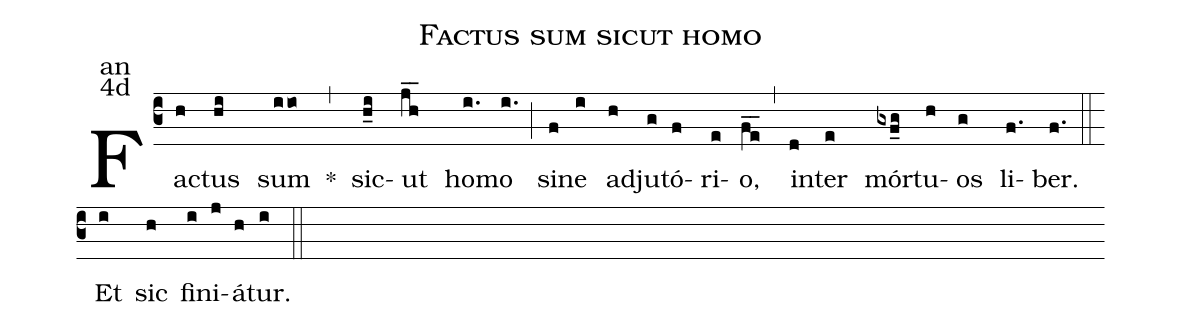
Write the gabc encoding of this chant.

name:Factus sum sicut homo;
office-part:an;
mode:4d;
%%
(c3) Fa(h)ctus(hi) sum(iio) <sp>*</sp>(,) sic(h_i)ut(jh__) ho(i.)mo(i.) (;) si(f)ne(i) ad(h)ju(g)tó(f)ri(e)o,(fe__) (,) in(d)ter(e) mór(gxf_g)tu(h)os(g) li(f.)ber.(f.) (::)
<eu>  Et(i) sic(h) fi(i)ni(j)á(h)tur.(i) </eu> (::)
